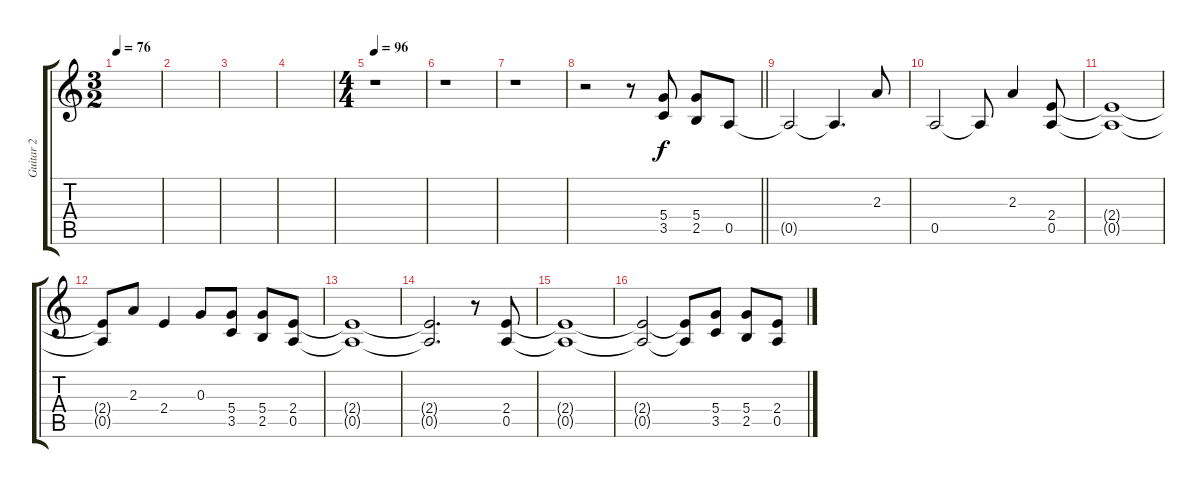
\track ("Guitar 2" "Guitar 2") {instrument overdrivenguitar}
\staff {score tabs}
\tuning (E4 B3 G3 D3 A2 E2) {hide}
\ts (3 2)
\tempo 76
\clef g2
\ks c
|
|
|
|
\ts (4 4)
\tempo 96
r.1 |
r.1 |
r.1 |
\barLineRight lightlight
r.2 r.8 (5.4 3.5).8 (5.4 2.5).8 0.5.8 |
0.5{t}.2 0.5{t}.4{d} 2.3.8 |
0.5.2 0.5{t}.8 2.3.4 (2.4 0.5).8 |
(2.4{t} 0.5{t}).1 |
(2.4{t} 0.5{t}).8 2.3.8 2.4.4 0.3.8 (5.4 3.5).8 (5.4 2.5).8 (2.4 0.5).8 |
(2.4{t} 0.5{t}).1 |
(2.4{t} 0.5{t}).2{d} r.8 (2.4 0.5).8 |
(2.4{t} 0.5{t}).1 |
(2.4{t} 0.5{t}).2 (2.4{t} 0.5{t}).8 (5.4 3.5).8 (5.4 2.5).8 (2.4 0.5).8
